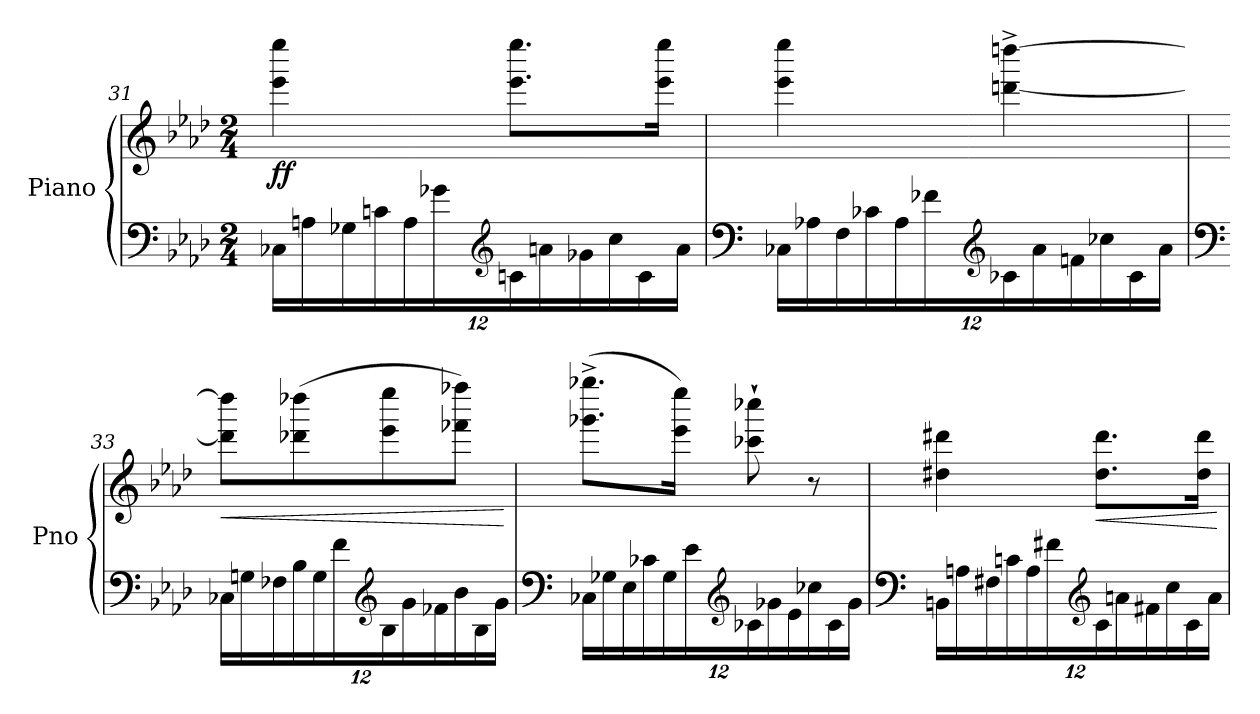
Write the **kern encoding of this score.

**kern	**kern	**dynam
*part1	*part1	*part1
*staff2	*staff1	*staff1/2
*I"Piano	*	*
*I'Pno	*	*
!!LO:LB:g=z
*clefF4	*clefG2	*
*k[b-e-a-d-]	*k[b-e-a-d-]	*
*M2/4	*M2/4	*
*Xbrackettup	*	*
=31	=31	=31
!	!	!LO:DY:b
24C-X\LL	4eee-\ 4eeee-\	ff
24An\	.	.
24G-X\	.	.
24cn\	.	.
24A\	.	.
24g-X\	.	.
*clefG2	*	*
24cn\	8.eee-\ 8.eeee-\L	.
24an\	.	.
24g-X\	.	.
24cc\	.	.
24c\	.	.
.	16eee-\ 16eeee-\Jk	.
24a\JJ	.	.
=32	=32	=32
*clefF4	*	*
24C-X\LL	4eee-\ 4eeee-\	.
24A-X\	.	.
24F\	.	.
24c-X\	.	.
24A-\	.	.
24f-X\	.	.
*clefG2	*	*
24c-X\	[4dddn\^ [4ddddn\^	.
24a-\	.	.
24fn\	.	.
24cc-X\	.	.
24c-\	.	.
24a-\JJ	.	.
!!LO:LB:g=z
=33	=33	=33
*clefF4	*	*
!	!	!LO:HP:b
24C-X\LL	8ddd\] 8dddd\]L	<
24Gn\	.	.
24F-X\	.	.
24B-\	(>8ddd-X\ 8dddd-X\	.
24G\	.	.
24f\	.	.
*clefG2	*	*
24B-\	8eee-\ 8eeee-\	.
24g\	.	.
24f-X\	.	.
24b-\	8fff-X\ 8ffff-X\J)	.
24B-\	.	.
24g\JJ	.	.
.	.	[
=34	=34	=34
*clefF4	*	*
24C-X\LL	(>8.ggg-X\^ 8.gggg-X\^L	.
24G-X\	.	.
24E-\	.	.
24c-X\	.	.
24G-\	.	.
.	16eee-\ 16eeee-\Jk)	.
24e-\	.	.
*clefG2	*	*
24c-X\	8ccc-X\` 8cccc-X\`	.
24g-X\	.	.
24e-\	.	.
24cc-X\	8r	.
24c-\	.	.
24g-\JJ	.	.
!!LO:PB:g=z
=35	=35	=35
*clefF4	*	*
24BBn\LL	4dd#X\ 4ddd#X\	.
24An\	.	.
24F#X\	.	.
24cn\	.	.
24A\	.	.
24f#X\	.	.
*clefG2	*	*
!	!	!LO:HP:b
24c\	8.dd#\ 8.ddd#\L	<
24an\	.	.
24f#X\	.	.
24cc\	.	.
24c\	.	.
.	16dd#\ 16ddd#\Jk	.
24a\JJ	.	.
.	.	[
=	=	=
*-	*-	*-
